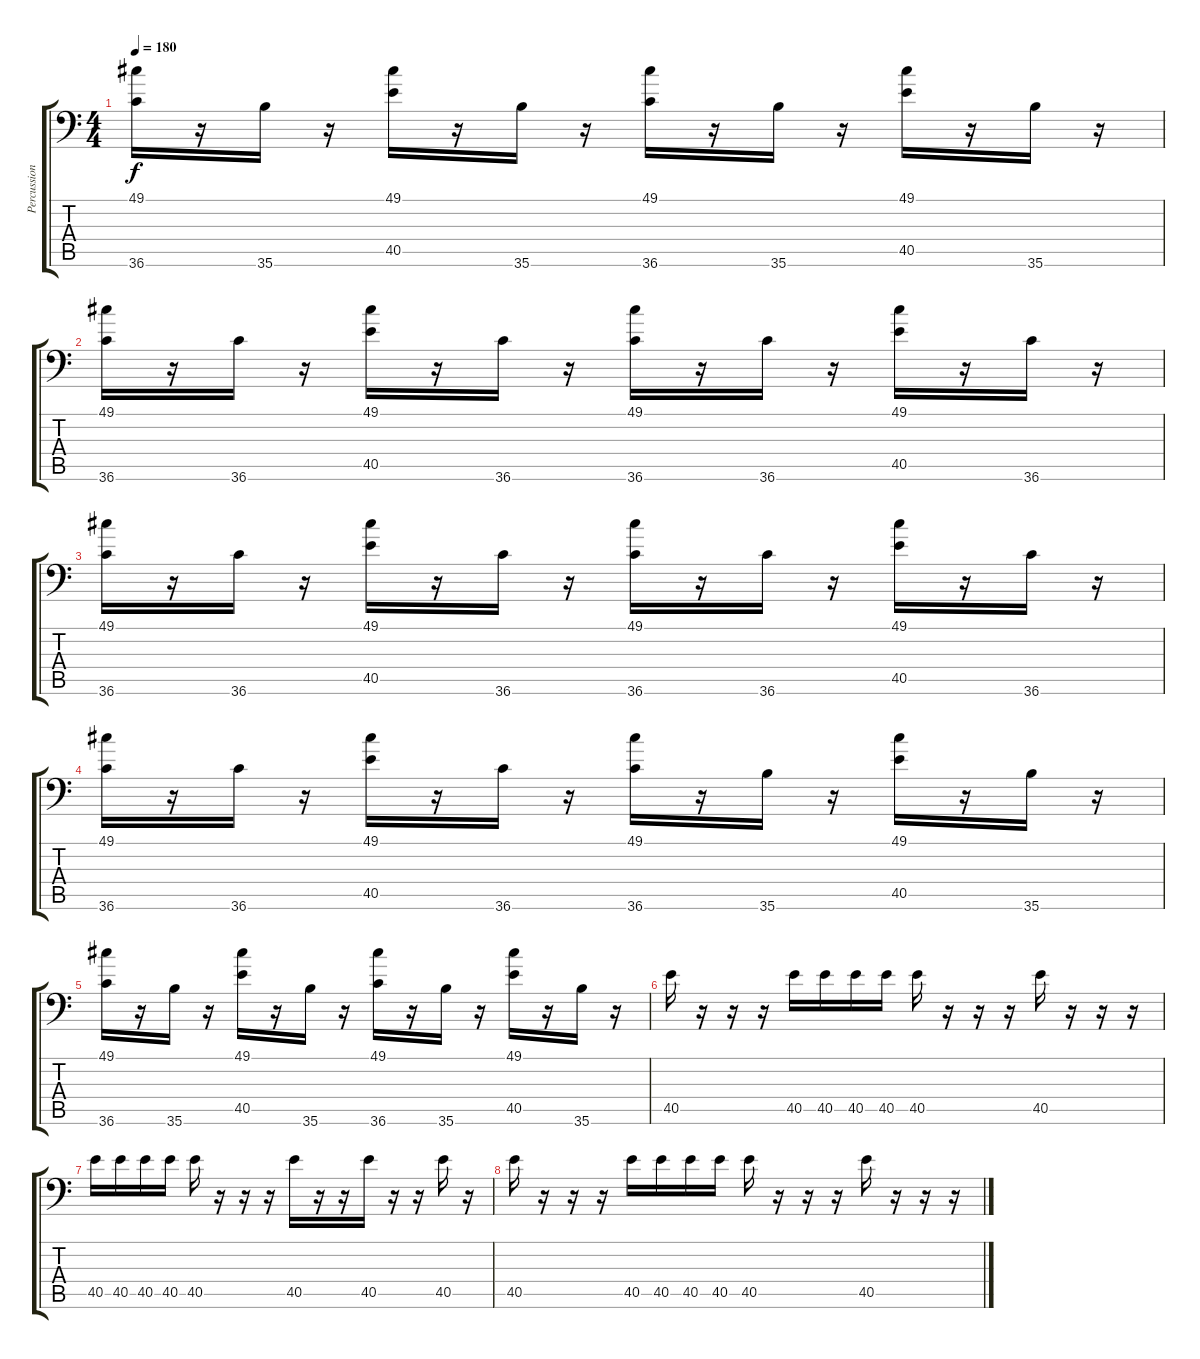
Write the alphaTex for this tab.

\track ("Percussion" "Percussion") {instrument acousticgrandpiano}
\staff {score tabs}
\tuning (C-1 C-1 C-1 C-1 C-1 C-1) {hide}
\ts (4 4)
\tempo 180
\clef f4
\ks c
(49.1 36.6).16{dy f} r.16 35.6.16 r.16 (49.1 40.5).16 r.16 35.6.16 r.16 (49.1 36.6).16 r.16 35.6.16 r.16 (49.1 40.5).16 r.16 35.6.16 r.16 |
(49.1 36.6).16 r.16 36.6.16 r.16 (49.1 40.5).16 r.16 36.6.16 r.16 (49.1 36.6).16 r.16 36.6.16 r.16 (49.1 40.5).16 r.16 36.6.16 r.16 |
(49.1 36.6).16 r.16 36.6.16 r.16 (49.1 40.5).16 r.16 36.6.16 r.16 (49.1 36.6).16 r.16 36.6.16 r.16 (49.1 40.5).16 r.16 36.6.16 r.16 |
(49.1 36.6).16 r.16 36.6.16 r.16 (49.1 40.5).16 r.16 36.6.16 r.16 (49.1 36.6).16 r.16 35.6.16 r.16 (49.1 40.5).16 r.16 35.6.16 r.16 |
(49.1 36.6).16 r.16 35.6.16 r.16 (49.1 40.5).16 r.16 35.6.16 r.16 (49.1 36.6).16 r.16 35.6.16 r.16 (49.1 40.5).16 r.16 35.6.16 r.16 |
40.5.16 r.16 r.16 r.16 40.5.16 40.5.16 40.5.16 40.5.16 40.5.16 r.16 r.16 r.16 40.5.16 r.16 r.16 r.16 |
40.5.16 40.5.16 40.5.16 40.5.16 40.5.16 r.16 r.16 r.16 40.5.16 r.16 r.16 40.5.16 r.16 r.16 40.5.16 r.16 |
40.5.16 r.16 r.16 r.16 40.5.16 40.5.16 40.5.16 40.5.16 40.5.16 r.16 r.16 r.16 40.5.16 r.16 r.16 r.16
